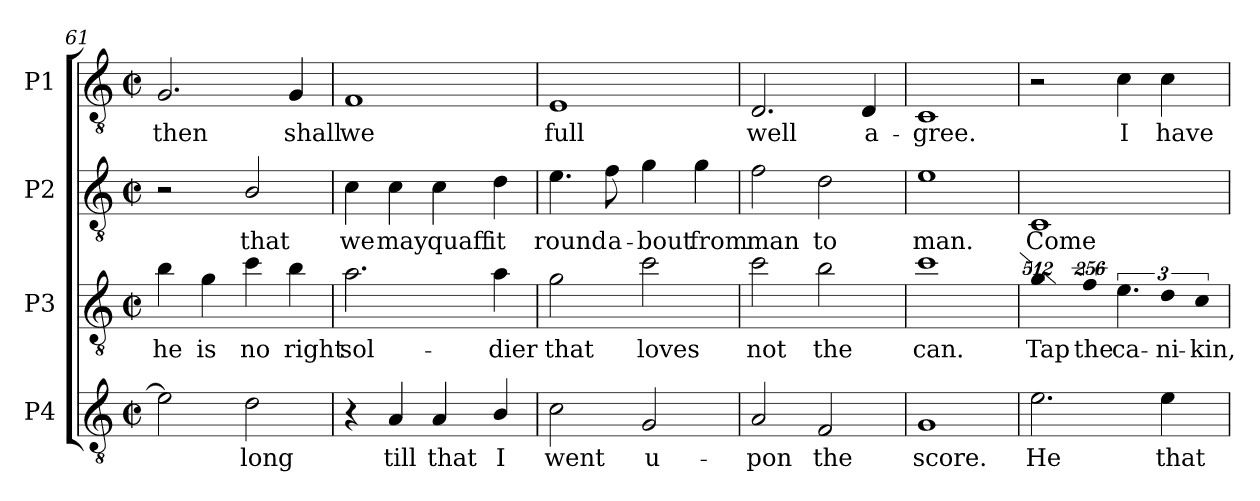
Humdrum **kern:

**kern	**text	**kern	**text	**kern	**text	**kern	**text
*part4	*part4	*part3	*part3	*part2	*part2	*part1	*part1
*staff4	*staff4	*staff3	*staff3	*staff2	*staff2	*staff1	*staff1
*I"P4	*	*I"P3	*	*I"P2	*	*I"P1	*
*clefGv2	*	*clefGv2	*	*clefGv2	*	*clefGv2	*
*ITrd7c12	*	*ITrd7c12	*	*ITrd7c12	*	*ITrd7c12	*
*k[]	*	*k[]	*	*k[]	*	*k[]	*
*C:	*	*C:	*	*C:	*	*C:	*
*M2/2	*	*M2/2	*	*M2/2	*	*M2/2	*
*met(c|)	*	*met(c|)	*	*met(c|)	*	*met(c|)	*
=61	=61	=61	=61	=61	=61	=61	=61
!	!	!	!LO:LY:b:color=#000000	!	!	!	!
!	!	!	!	!	!	!	!LO:LY:b:color=#000000
2Ei\]	.	4Bi\	he	2r	.	2.GGi/	then
!	!	!	!LO:LY:b:color=#000000	!	!	!	!
.	.	4Gi\	is	.	.	.	.
!	!LO:LY:b:color=#000000	!	!	!	!	!	!
!	!	!	!LO:LY:b:color=#000000	!	!	!	!
!	!	!	!	!	!LO:LY:b:color=#000000	!	!
2Di\	long	4ci\	no	2BBi/	that	.	.
!	!	!	!LO:LY:b:color=#000000	!	!	!	!
!	!	!	!	!	!	!	!LO:LY:b:color=#000000
.	.	4Bi\	right	.	.	4GGi/	shall
=62	=62	=62	=62	=62	=62	=62	=62
!	!	!	!LO:LY:b:color=#000000	!	!	!	!
!	!	!	!	!	!LO:LY:b:color=#000000	!	!
!	!	!	!	!	!	!	!LO:LY:b:color=#000000
4r	.	2.Ai\	sol-	4Ci\	we	1FFi	we
!	!LO:LY:b:color=#000000	!	!	!	!	!	!
!	!	!	!	!	!LO:LY:b:color=#000000	!	!
4AAi/	till	.	.	4Ci\	may	.	.
!	!LO:LY:b:color=#000000	!	!	!	!	!	!
!	!	!	!	!	!LO:LY:b:color=#000000	!	!
4AAi/	that	.	.	4Ci\	quaff	.	.
!	!LO:LY:b:color=#000000	!	!	!	!	!	!
!	!	!	!LO:LY:b:color=#000000	!	!	!	!
!	!	!	!	!	!LO:LY:b:color=#000000	!	!
4BBi/	I	4Ai\	-dier	4Di\	it	.	.
=63	=63	=63	=63	=63	=63	=63	=63
!	!LO:LY:b:color=#000000	!	!	!	!	!	!
!	!	!	!LO:LY:b:color=#000000	!	!	!	!
!	!	!	!	!	!LO:LY:b:color=#000000	!	!
!	!	!	!	!	!	!	!LO:LY:b:color=#000000
2Ci\	went	2Gi\	that	4.Ei\	round	1EEi	full
!	!	!	!	!	!LO:LY:b:color=#000000	!	!
.	.	.	.	8Fi\	a-	.	.
!	!LO:LY:b:color=#000000	!	!	!	!	!	!
!	!	!	!LO:LY:b:color=#000000	!	!	!	!
!	!	!	!	!	!LO:LY:b:color=#000000	!	!
2GGi/	u-	2ci\	loves	4Gi\	-bout	.	.
!	!	!	!	!	!LO:LY:b:color=#000000	!	!
.	.	.	.	4Gi\	from	.	.
=64	=64	=64	=64	=64	=64	=64	=64
!	!LO:LY:b:color=#000000	!	!	!	!	!	!
!	!	!	!LO:LY:b:color=#000000	!	!	!	!
!	!	!	!	!	!LO:LY:b:color=#000000	!	!
!	!	!	!	!	!	!	!LO:LY:b:color=#000000
2AAi/	-pon	2ci\	not	2Fi\	man	2.DDi/	well
!	!LO:LY:b:color=#000000	!	!	!	!	!	!
!	!	!	!LO:LY:b:color=#000000	!	!	!	!
!	!	!	!	!	!LO:LY:b:color=#000000	!	!
2FFi/	the	2Bi\	the	2Di\	to	.	.
!	!	!	!	!	!	!	!LO:LY:b:color=#000000
.	.	.	.	.	.	4DDi/	a-
=65	=65	=65	=65	=65	=65	=65	=65
!	!LO:LY:b:color=#000000	!	!	!	!	!	!
!	!	!	!LO:LY:b:color=#000000	!	!	!	!
!	!	!	!	!	!LO:LY:b:color=#000000	!	!
!	!	!	!	!	!	!	!LO:LY:b:color=#000000
1GGi	score.	1ci	can.	1Ei	man.	1CCi	-gree.
!!LO:PB:g=z
=66	=66	=66	=66	=66	=66	=66	=66
!	!LO:LY:b:color=#000000	!LO:N:vis=2	!	!	!	!	!
!	!	!	!LO:LY:b:color=#000000	!	!	!	!
!	!	!	!	!	!LO:LY:b:color=#000000	!	!
2.Ei\	He	1024%341Gi\	Tap	1CCi	Come	2r	.
!	!	!LO:N:vis=4	!	!	!	!	!
!	!	!	!LO:LY:b:color=#000000	!	!	!	!
.	.	1024%171Fi\	the	.	.	.	.
!	!	!	!LO:LY:b:color=#000000	!	!	!	!
!	!	!	!	!	!	!	!LO:LY:b:color=#000000
.	.	6.Ei\	ca-	.	.	4Ci\	I
!	!LO:LY:b:color=#000000	!LO:N:vis=8	!	!	!	!	!
!	!	!	!LO:LY:b:color=#000000	!	!	!	!
!	!	!	!	!	!	!	!LO:LY:b:color=#000000
4Ei\	that	1024%85Di\	-ni-	.	.	4Ci\	have
!	!	!LO:N:vis=4	!	!	!	!	!
!	!	!	!LO:LY:b:color=#000000	!	!	!	!
.	.	1024%171Ci\	-kin,	.	.	.	.
=	=	=	=	=	=	=	=
*-	*-	*-	*-	*-	*-	*-	*-
